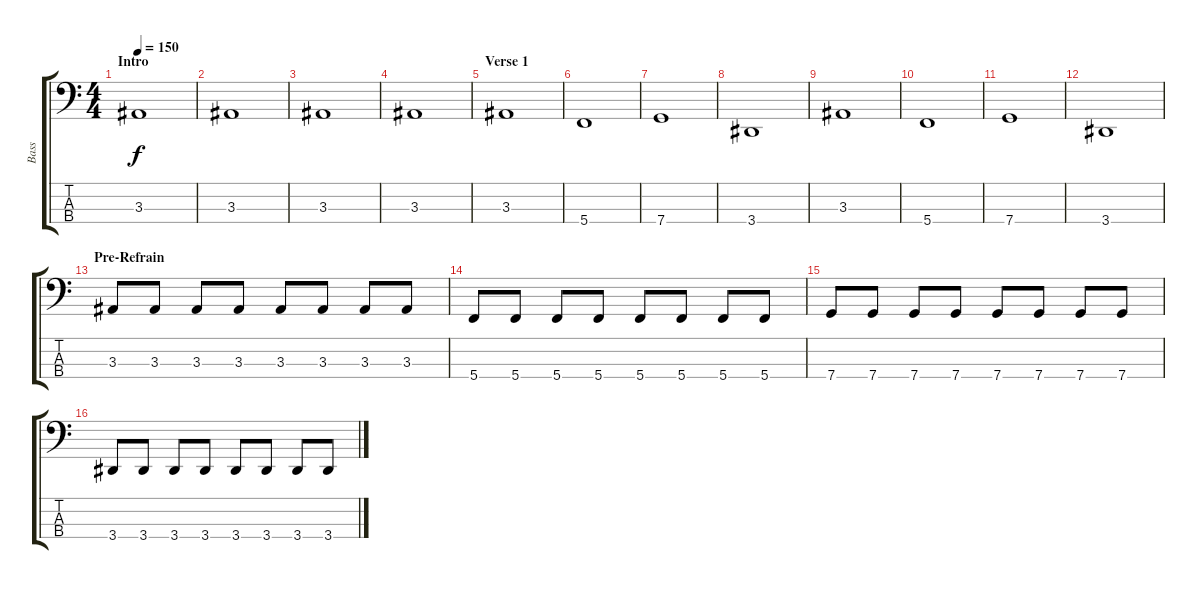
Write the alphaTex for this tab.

\track ("Bass" "Bass") {instrument electricbasspick}
\staff {score tabs}
\tuning (F2 C2 G1 C1) {hide}
\ts (4 4)
\section ("" "Intro")
\tempo 150
\clef f4
\ks c
3.3.1{dy f instrument electricbasspick} |
3.3.1 |
3.3.1 |
3.3.1 |
\section ("" "Verse 1")
3.3.1 |
5.4.1 |
7.4.1 |
3.4.1 |
3.3.1 |
5.4.1 |
7.4.1 |
3.4.1 |
\section ("" "Pre-Refrain")
3.3.8 3.3.8 3.3.8 3.3.8 3.3.8 3.3.8 3.3.8 3.3.8 |
5.4.8 5.4.8 5.4.8 5.4.8 5.4.8 5.4.8 5.4.8 5.4.8 |
7.4.8 7.4.8 7.4.8 7.4.8 7.4.8 7.4.8 7.4.8 7.4.8 |
3.4.8 3.4.8 3.4.8 3.4.8 3.4.8 3.4.8 3.4.8 3.4.8
